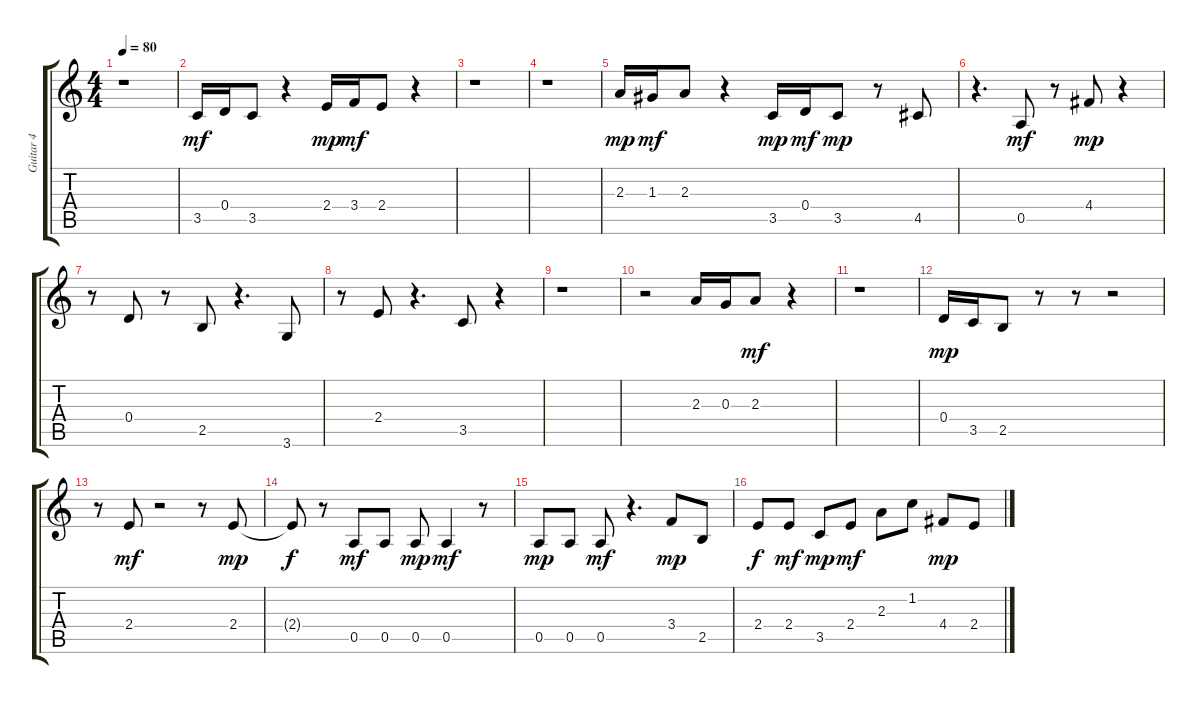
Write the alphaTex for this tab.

\track ("Guitar 4" "Guitar 4") {instrument acousticguitarnylon}
\staff {score tabs}
\tuning (E4 B3 G3 D3 A2 E2) {hide}
\ts (4 4)
\tempo 80
\clef g2
\ks c
r.1{dy mf} |
3.5.16 0.4.16 3.5.8 r.4 2.4.16{dy mp} 3.4.16{dy mf} 2.4.8 r.4 |
r.1 |
r.1 |
2.3.16{dy mp} 1.3.16{dy mf} 2.3.8 r.4 3.5.16{dy mp} 0.4.16{dy mf} 3.5.8{dy mp} r.8 4.5.8 |
r.4{d} 0.5.8{dy mf} r.8 4.4.8{dy mp} r.4 |
r.8 0.4.8 r.8 2.5.8 r.4{d} 3.6.8 |
r.8 2.4.8 r.4{d} 3.5.8 r.4 |
r.1 |
r.2 2.3.16 0.3.16 2.3.8{dy mf} r.4 |
r.1 |
0.4.16{dy mp} 3.5.16 2.5.8 r.8 r.8 r.2 |
r.8 2.4.8{dy mf} r.2 r.8 2.4.8{dy mp} |
2.4{t}.8{dy f} r.8 0.5.8{dy mf} 0.5.8 0.5.8{dy mp} 0.5.4{dy mf} r.8 |
0.5.8{dy mp} 0.5.8 0.5.8{dy mf} r.4{d} 3.4.8{dy mp} 2.5.8 |
2.4.8{dy f} 2.4.8{dy mf} 3.5.8{dy mp} 2.4.8{dy mf} 2.3.8 1.2.8 4.4.8{dy mp} 2.4.8
